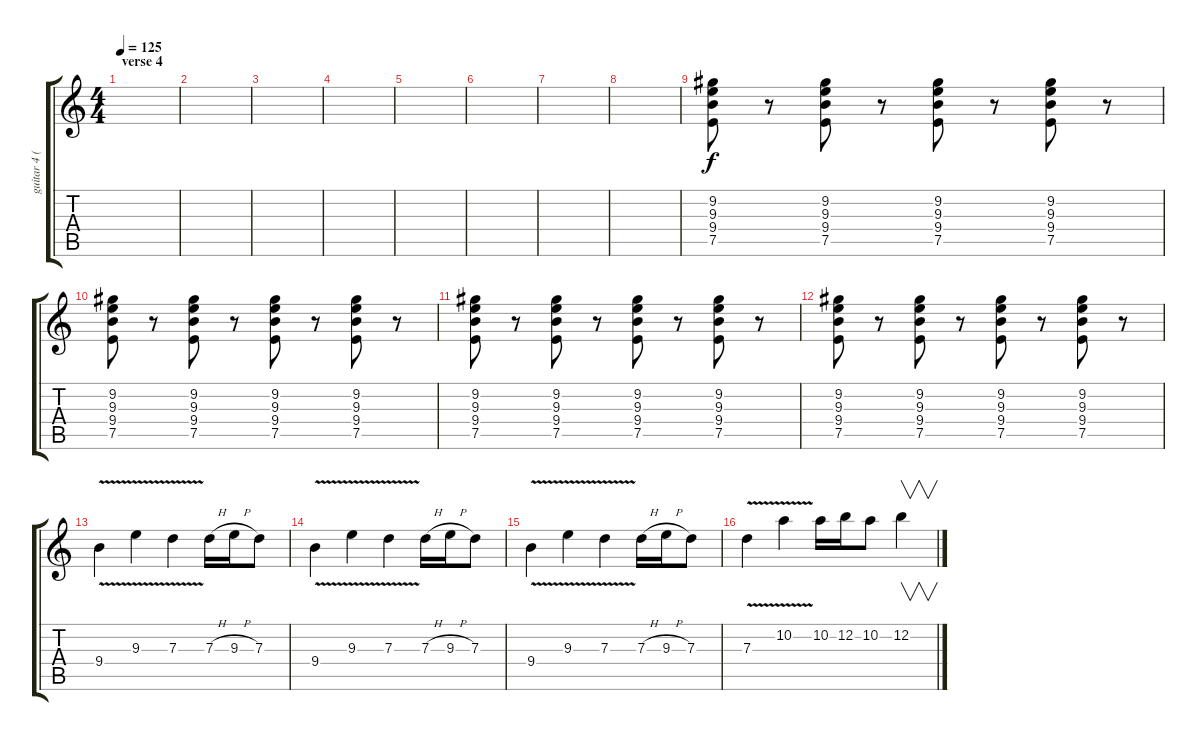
\track ("guitar 4 (solo)" "guitar 4 (") {instrument distortionguitar}
\staff {score tabs}
\tuning (E4 B3 G3 D3 A2 E2) {hide}
\ts (4 4)
\section ("" "verse 4")
\tempo 125
\clef g2
\ks c
|
|
|
|
|
|
|
|
(9.2 9.3 9.4 7.5).8 r.8 (9.2 9.3 9.4 7.5).8 r.8 (9.2 9.3 9.4 7.5).8 r.8 (9.2 9.3 9.4 7.5).8 r.8 |
(9.2 9.3 9.4 7.5).8 r.8 (9.2 9.3 9.4 7.5).8 r.8 (9.2 9.3 9.4 7.5).8 r.8 (9.2 9.3 9.4 7.5).8 r.8 |
(9.2 9.3 9.4 7.5).8 r.8 (9.2 9.3 9.4 7.5).8 r.8 (9.2 9.3 9.4 7.5).8 r.8 (9.2 9.3 9.4 7.5).8 r.8 |
(9.2 9.3 9.4 7.5).8 r.8 (9.2 9.3 9.4 7.5).8 r.8 (9.2 9.3 9.4 7.5).8 r.8 (9.2 9.3 9.4 7.5).8 r.8 |
9.4{v}.4{volume 16 balance 8} 9.3{v}.4 7.3{v}.4 7.3{h}.16 9.3{h}.16 7.3.8 |
9.4{v}.4 9.3{v}.4 7.3{v}.4 7.3{h}.16 9.3{h}.16 7.3.8 |
9.4{v}.4 9.3{v}.4 7.3{v}.4 7.3{h}.16 9.3{h}.16 7.3.8 |
7.3{v}.4 10.2{v}.4 10.2.16 12.2.16 10.2.8 12.2.4{v}
